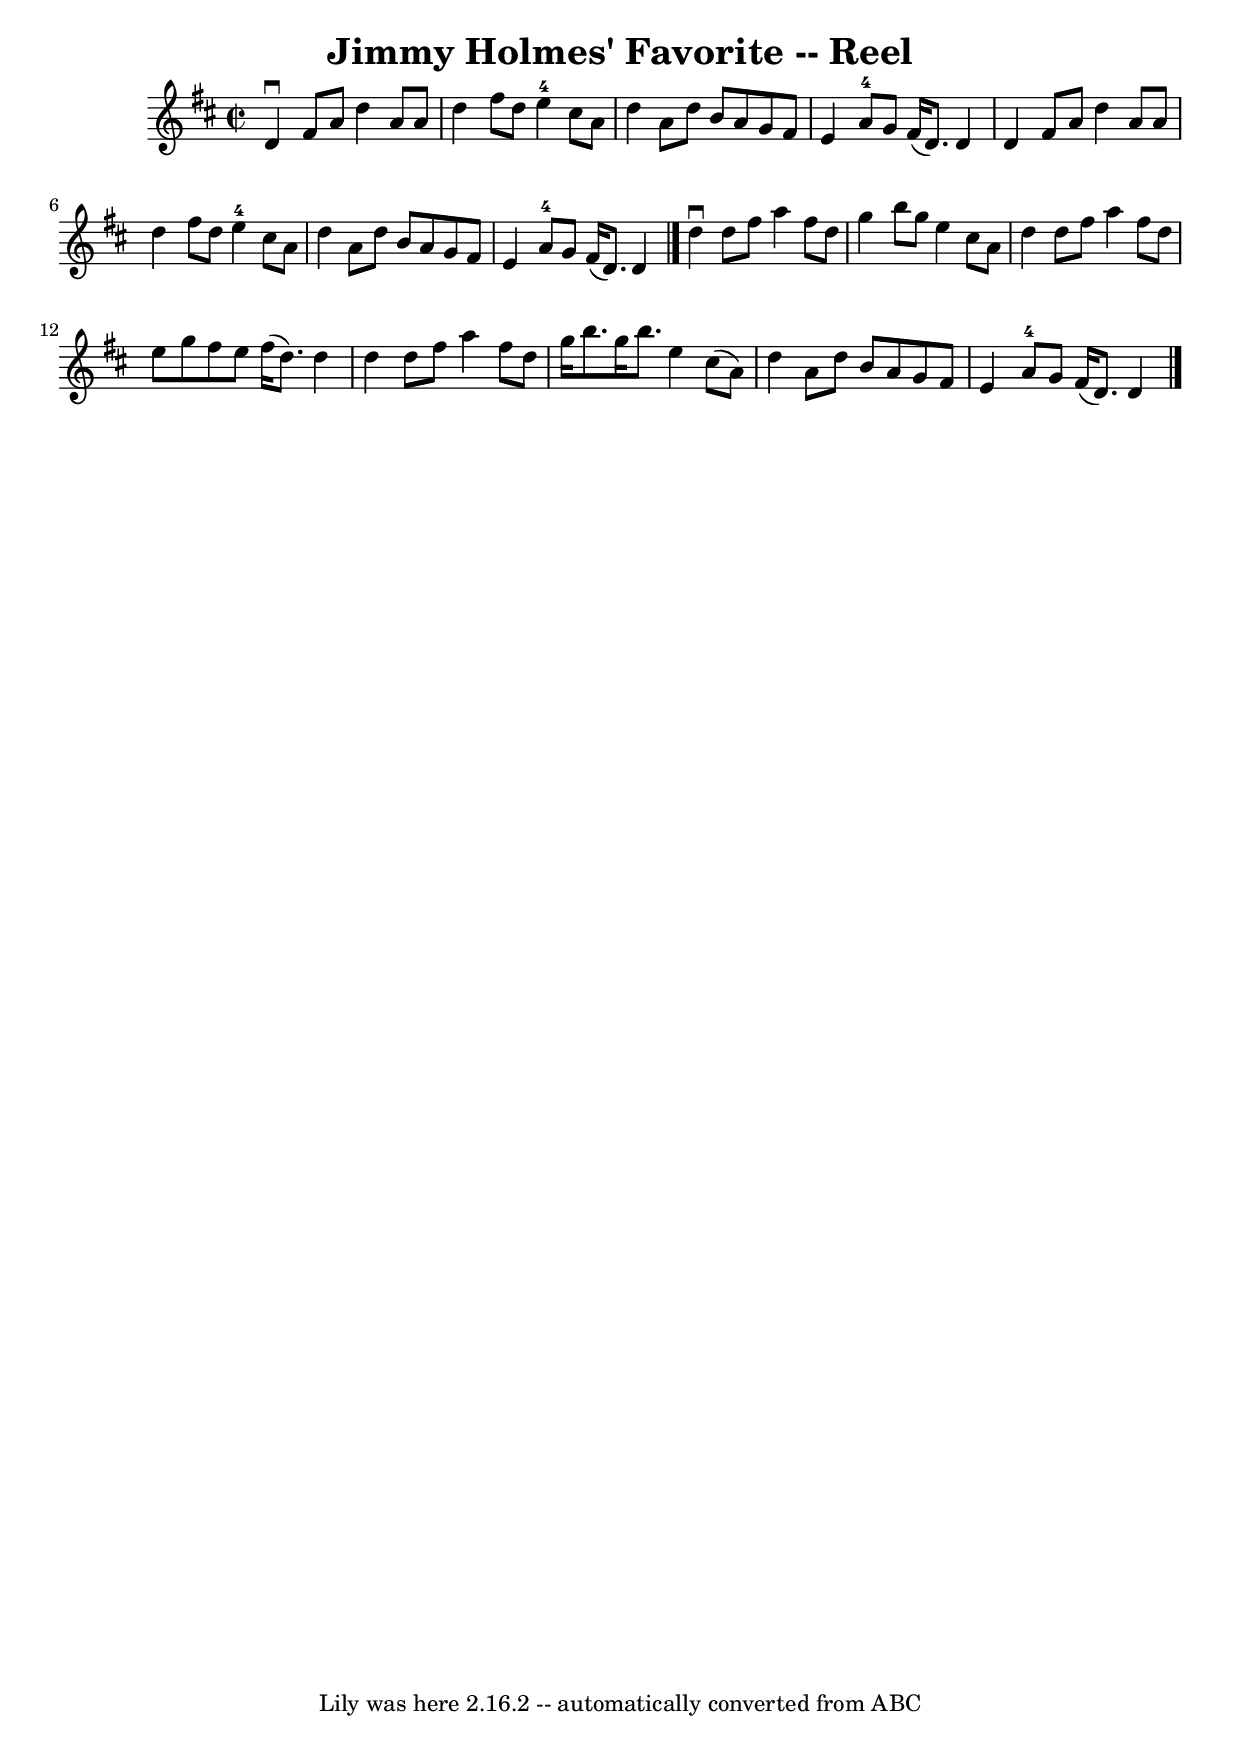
\version "2.16.2"
\include "Mammoth.ily"
\header {
	%% book = "Ryan's Mammoth Collection"
	crossRefNumber = "1"
	footnotes = "\\\\349"
	origin = "SCOTCH"
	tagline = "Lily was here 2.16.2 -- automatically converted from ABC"
	title = "Jimmy Holmes' Favorite -- Reel"
}
voicedefault =  {


\override Staff.TimeSignature #'style = #'C
 \time 2/2 
\key d \major d'4^\downbow fis'8 a'8 d''4 a'8 a'8   
 |
 d''4 fis''8 d''8 e''4-4 cis''8 a'8    |
   
d''4 a'8 d''8 b'8 a'8 g'8 fis'8    |
 e'4 a'8-4 
 g'8 fis'16 (d'8.) d'4    |
 d'4 fis'8 a'8 d''4  
 a'8 a'8    |
 d''4 fis''8 d''8 e''4-4 cis''8    
a'8    |
 d''4 a'8 d''8 b'8 a'8 g'8 fis'8    |
 
 e'4 a'8-4 g'8 fis'16 (d'8.) d'4    \bar "|." d''4 
^\downbow d''8 fis''8 a''4 fis''8 d''8    |
 g''4 b''8 
 g''8 e''4 cis''8 a'8    |
 d''4 d''8 fis''8 a''4   
 fis''8 d''8    |
 e''8 g''8 fis''8 e''8 fis''16 (
d''8.) d''4    |
 d''4 d''8 fis''8 a''4 fis''8    
d''8    |
 g''16 b''8. g''16 b''8. e''4 cis''8 (a'8  
-)   |
 d''4 a'8 d''8 b'8 a'8 g'8 fis'8    |
   
e'4 a'8-4 g'8 fis'16 (d'8.) d'4    \bar "|."   
}

\score{
    <<

	\context Staff="default"
	{
	    \voicedefault 
	}

    >>
	\layout {
	}
	\midi {}
}
